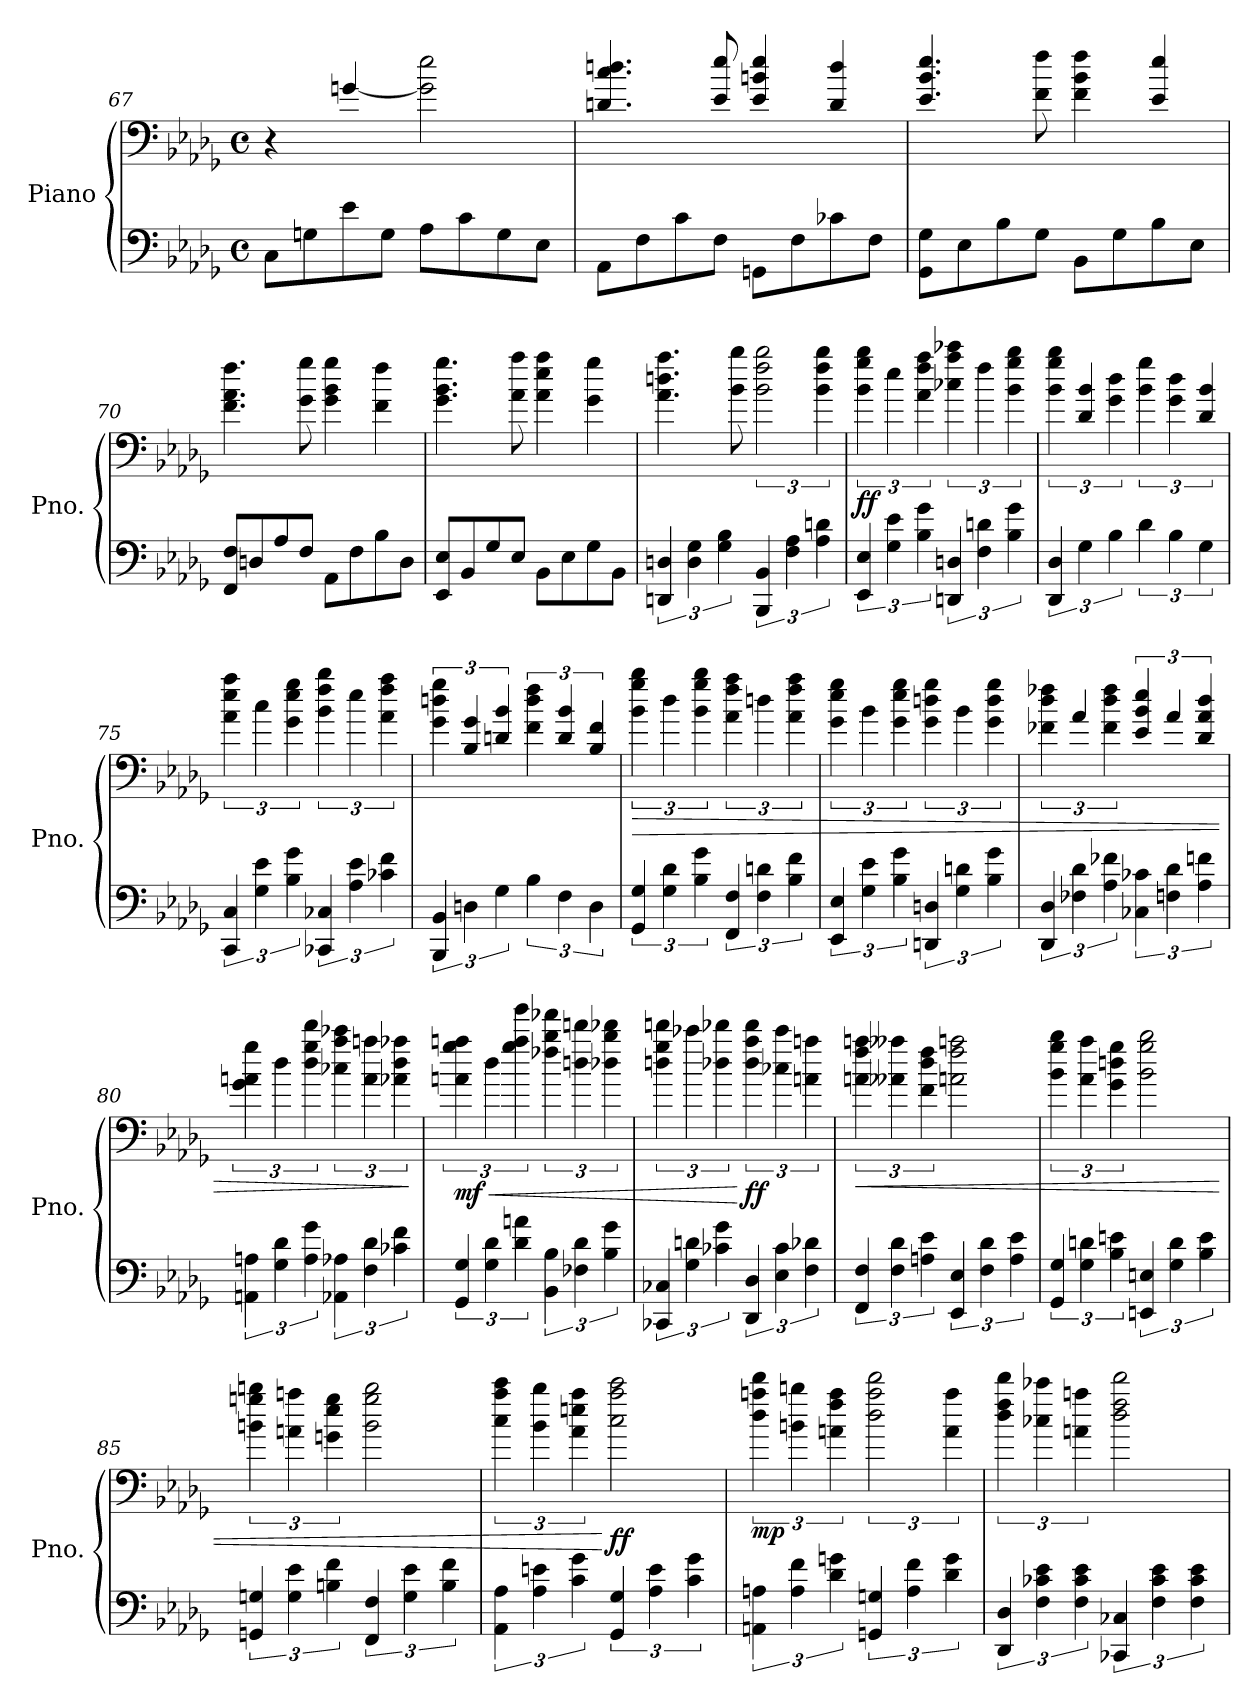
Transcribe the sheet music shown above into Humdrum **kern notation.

**kern	**kern	**dynam
*part1	*part1	*part1
*staff2	*staff1	*staff1/2
*I"Piano	*	*
*I'Pno.	*	*
*clefF4	*clefF4	*
*k[b-e-a-d-g-]	*k[b-e-a-d-g-]	*
*M4/4	*M4/4	*
*met(c)	*met(c)	*
=67	=67	=67
8C\L	4r	.
8Gn\	.	.
8e-\	[4gn/	.
8G\J	.	.
8A-\L	2g\] 2ee-\	.
8c\	.	.
8G\	.	.
8E-\J	.	.
=68	=68	=68
8AA-\L	4.dn/ 4.cc/ 4.ddn/	.
8F\	.	.
8c\	.	.
8F\J	8e-/ 8ee-/	.
8GGn\L	4e-/ 4bn/ 4ee-/	.
8F\	.	.
8c-X\	4d/ 4dd/	.
8F\J	.	.
=69	=69	=69
8GG-\ 8G-\L	4.e-/ 4.b-/ 4.ee-/	.
8E-\	.	.
8B-\	.	.
8G-\J	8f\ 8ff\	.
8BB-\L	4f\ 4b-\ 4ff\	.
8G-\	.	.
8B-\	4e-/ 4ee-/	.
8E-\J	.	.
!!LO:LB:g=z
=70	=70	=70
8FF/ 8F/L	4.f\ 4.a-\ 4.ff\	.
8Dn/	.	.
8A-/	.	.
8F/J	8g-\ 8gg-\	.
8AA-\L	4g-\ 4b-\ 4gg-\	.
8F\	.	.
8B-\	4f\ 4ff\	.
8D\J	.	.
=71	=71	=71
8EE-/ 8E-/L	4.g-\ 4.b-\ 4.gg-\	.
8BB-/	.	.
8G-/	.	.
8E-/J	8a-\ 8aa-\	.
8BB-\L	4a-\ 4ee-\ 4aa-\	.
8E-\	.	.
8G-\	4g-\ 4gg-\	.
8BB-\J	.	.
=72	=72	=72
6DDn/ 6Dn/	4.a-\ 4.ddn\ 4.aa-\	.
6D\ 6G-\	.	.
6G-\ 6B-\	.	.
.	8b-\ 8bb-\	.
6BBB-/ 6BB-/	3b-\ 3ff\ 3bb-\	.
6F\ 6A-\	.	.
6A-\ 6dn\	6b-\ 6ff\ 6bb-\	.
=73	=73	=73
!	!	!LO:DY:b
6EE-/ 6E-/	6b-\ 6gg-\ 6bb-\	ff
6G-\ 6e-\	6ee-\	.
6B-\ 6g-\	6a-\ 6ff\ 6aa-\	.
6DDn/ 6Dn/	6cc-X\ 6aa-\ 6ccc-X\	.
6F\ 6dn\	6ff\	.
6B-\ 6g-\	6b-\ 6gg-\ 6bb-\	.
=74	=74	=74
6DD-/ 6D-/	6b-\ 6gg-\ 6bb-\	.
6G-\	6d-/ 6b-/	.
6B-\	6g-\ 6dd-\	.
6d-\	6b-\ 6gg-\	.
6B-\	6g-\ 6dd-\	.
6G-\	6d-/ 6b-/	.
!!LO:LB:g=z
=75	=75	=75
6CC/ 6C/	6a-\ 6ee-\ 6aa-\	.
6G-\ 6e-\	6cc\	.
6B-\ 6g-\	6g-\ 6ee-\ 6gg-\	.
6CC-X/ 6C-X/	6b-\ 6ff\ 6bb-\	.
6A-\ 6e-\	6ee-\	.
6c-X\ 6f\	6a-\ 6ff\ 6aa-\	.
=76	=76	=76
6BBB-/ 6BB-/	6g-\ 6ddn\ 6gg-\	.
6Dn\	6B-/ 6g-/	.
6G-\	6dn/ 6b-/	.
6B-\	6f\ 6dd\ 6ff\	.
6F\	6d/ 6b-/	.
6D\	6B-/ 6f/	.
=77	=77	=77
!	!	!LO:HP:b
6GG-/ 6G-/	6b-\ 6gg-\ 6bb-\	>
6G-\ 6d-\	6dd-\	.
6B-\ 6g-\	6b-\ 6gg-\ 6bb-\	.
6FF/ 6F/	6a-\ 6ff\ 6aa-\	.
6F\ 6dn\	6ddn\	.
6B-\ 6f\	6a-\ 6ff\ 6aa-\	.
=78	=78	=78
6EE-/ 6E-/	6g-\ 6ee-\ 6gg-\	.
6G-\ 6e-\	6b-\	.
6B-\ 6g-\	6g-\ 6ee-\ 6gg-\	.
6DDn/ 6Dn/	6g-\ 6ddn\ 6gg-\	.
6G-\ 6dn\	6b-\	.
6B-\ 6g-\	6g-\ 6dd\ 6gg-\	.
=79	=79	=79
6DD-/ 6D-/	6f-X\ 6dd-\ 6ff-X\	.
6F-X\ 6d-\	6a-/	.
6A-\ 6f-X\	6f-\ 6dd-\ 6ff-\	.
6C-X\ 6c-X\	6e-/ 6b-/ 6ee-/	.
6Fn\ 6d-\	6a-/	.
6A-\ 6fn\	6d-/ 6a-/ 6dd-/	.
!!LO:LB:g=z
=80	=80	=80
6AAn\ 6An\	6g-\ 6an\ 6gg-\	.
6G-\ 6d-\	6dd-\	.
6A\ 6g-\	6dd-\ 6gg-\ 6ddd-\	.
6AA-X\ 6A-X\	6cc-X\ 6aa-\ 6ccc-X\	.
6F\ 6d-\	6a\ 6aan\	.
6c-X\ 6f\	6a-X\ 6dd-\ 6aa-X\	.
.	.	]
=81	=81	=81
!	!	!LO:HP:b
!	!	!LO:DY:n=1:b
6GG-/ 6G-/	6an\ 6gg-\ 6aan\	< mf
6G-\ 6d-\	6dd-\	.
6d-\ 6an\	6gg-\ 6aa\ 6ggg-\	.
6BB-\ 6B-\	6ff-X\ 6bb-\ 6fff-X\	.
6F-X\ 6d-\	6ddn\ 6dddn\	.
6B-\ 6g-\	6dd-X\ 6bb-\ 6ddd-X\	.
=82	=82	=82
6CC-X/ 6C-X/	6ddn\ 6gg-\ 6dddn\	.
6G-\ 6dn\	6ccc-X\	.
6c-X\ 6g-\	6dd-X\ 6ddd-X\	.
!	!	!LO:DY:n=1:b
6DD-/ 6D-/	6dd-\ 6aa-\ 6ddd-\	[ ff
6E-\ 6c-\	6cc-X\ 6ccc-\	.
6F\ 6d-X\	6an\ 6aan\	.
=83	=83	=83
!	!	!LO:HP:b
6FF/ 6F/	6an\ 6ff\ 6aan\	<
6F\ 6d-\	6a--X\ 6aa--X\	.
6An\ 6e-\	6f\ 6dd-\ 6ff\	.
6EE-/ 6E-/	2an\ 2ff\ 2aan\	.
6F\ 6d-\	.	.
6A\ 6e-\	.	.
!!LO:PB:g=z
=84	=84	=84
6GG-/ 6G-/	6b-\ 6gg-\ 6bb-\	.
6G-\ 6dn\	6a-\ 6aa-\	.
6B-\ 6en\	6g-\ 6ddn\ 6gg-\	.
6EEn/ 6En/	2b-\ 2gg-\ 2bb-\	.
6G-\ 6d\	.	.
6B-\ 6e\	.	.
=85	=85	=85
6GGn/ 6Gn/	6bn\ 6ggn\ 6bbn\	.
6G\ 6e-\	6an\ 6aan\	.
6Bn\ 6f\	6gn\ 6ee-\ 6gg\	.
6FF/ 6F/	2b\ 2gg\ 2bb\	.
6G\ 6e-\	.	.
6B\ 6f\	.	.
=86	=86	=86
6AA-\ 6A-\	6cc\ 6aa-\ 6ccc\	.
6A-\ 6en\	6b-\ 6bb-\	.
6c\ 6g-\	6a-\ 6een\ 6aa-\	.
!	!	!LO:DY:n=1:b
6GG-/ 6G-/	2cc\ 2aa-\ 2ccc\	[ ff
6A-\ 6e\	.	.
6c\ 6g-\	.	.
=87	=87	=87
!	!	!LO:DY:b
6AAn\ 6An\	6dd-\ 6aan\ 6ddd-\	mp
6A\ 6f\	6bn\ 6bbn\	.
6d-\ 6gn\	6an\ 6ff\ 6aa\	.
6GGn/ 6Gn/	3dd-\ 3aa\ 3ddd-\	.
6A\ 6f\	.	.
6d-\ 6g\	6a\ 6aa\	.
!!LO:LB:g=z
=88	=88	=88
6DD-/ 6D-/	6dd-\ 6ff\ 6ddd-\	.
6F\ 6c-X\ 6e-\	6cc-X\ 6ccc-X\	.
6F\ 6c-\ 6e-\	6an\ 6aan\	.
6CC-X/ 6C-X/	2dd-\ 2ff\ 2ddd-\	.
6F\ 6c-\ 6e-\	.	.
6F\ 6c-\ 6e-\	.	.
=	=	=
*-	*-	*-
